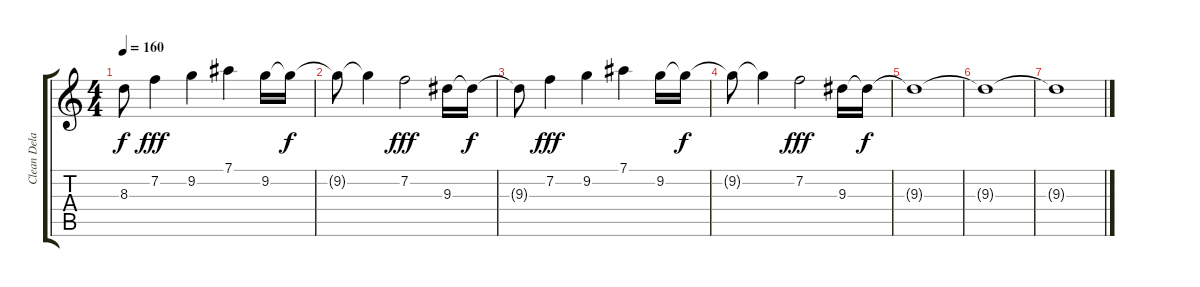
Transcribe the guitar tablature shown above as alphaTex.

\track ("Clean Delay Effect 1" "Clean Dela") {instrument electricguitarjazz}
\staff {score tabs}
\tuning (Eb4 Bb3 Gb3 Db3 Ab2 Eb2) {hide}
\ts (4 4)
\tempo 160
\clef g2
\ks c
8.3{t}.8{dy f} 7.2.4{dy fff} 9.2.4 7.1.4 9.2.16 9.2{t}.16{dy f} |
9.2{t}.8 9.2{t}.4 7.2.2{dy fff} 9.3.16 9.3{t}.16{dy f} |
9.3{t}.8 7.2.4{dy fff} 9.2.4 7.1.4 9.2.16 9.2{t}.16{dy f} |
9.2{t}.8 9.2{t}.4 7.2.2{dy fff} 9.3.16 9.3{t}.16{dy f} |
9.3{t}.1 |
9.3{t}.1 |
9.3{t}.1
